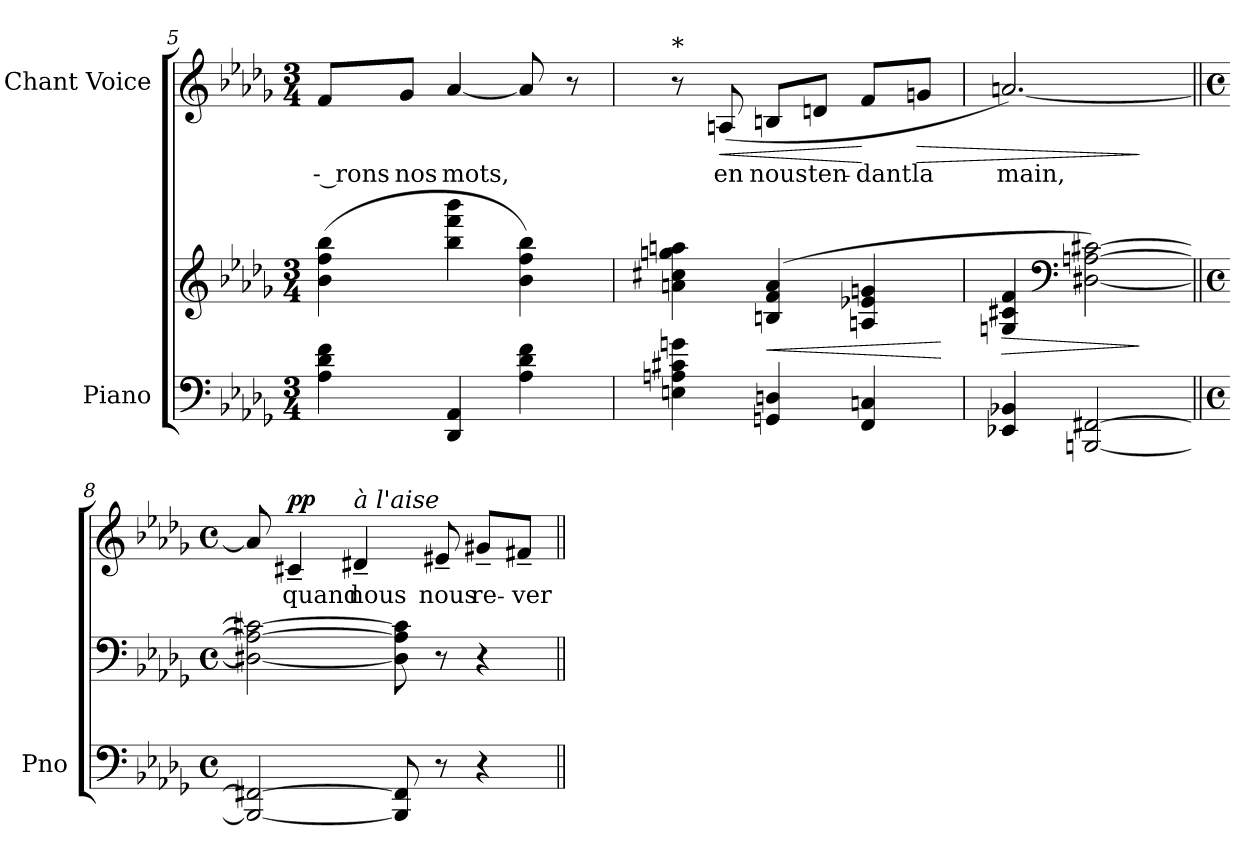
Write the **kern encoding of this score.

**kern	**kern	**dynam	**kern	**text	**dynam
*part2	*part2	*part2	*part1	*part1	*part1
*staff3	*staff2	*staff2/3	*staff1	*staff1	*staff1
*I"Piano	*	*	*I"Chant Voice	*	*
*I'Pno	*	*	*	*	*
*clefF4	*clefG2	*	*clefG2	*	*
*k[b-e-a-d-g-]	*k[b-e-a-d-g-]	*	*k[b-e-a-d-g-]	*	*
*M3/4	*M3/4	*	*M3/4	*	*
=5	=5	=5	=5	=5	=5
4A-\ 4d-\ 4f\	(4b-\ 4ff\ 4bb-\	.	8f/L	-- rons	.
.	.	.	8g-/J	nos	.
4DD-/ 4AA-/	4bb-\ 4fff\ 4bbb-\	.	[4a-/	mots,	.
4A-\ 4d-\ 4f\	4b-\ 4ff\ 4bb-\)	.	8a-/]	.	.
.	.	.	8r	.	.
=6	=6	=6	=6	=6	=6
!	!	!	!LO:TX:a:t=*	!	!
4En\ 4An\ 4c#X\ 4gn\	4an\ 4cc#X\ 4ggn\ 4aan\	.	8r	.	.
!	!	!	!	!	!LO:HP:b
.	.	.	(>8An/	en	<
!	!	!LO:HP:b	!	!	!
4GGn/ 4Dn/	(>4Bn/ 4f/ 4a/	<	8Bn/L	nous	.
.	.	.	8dn/J	ten-	.
4FF/ 4Cn/	4An/ 4e-X/ 4gn/	.	8f/L	-dant	[
!	!	!	!	!	!LO:HP:b
.	.	.	8gn/J	la	>
.	.	[	.	.	.
=7	=7	=7	=7	=7	=7
!	!	!LO:HP:b	!	!	!
4EE-X/ 4BB-X/	4Gn/ 4c#X/ 4f/	>	[2.an/)	main,	.
*	*clefF4	*	*	*	*
[2BBBn/ [2FF#X/	[2D#X\ [2An\ [2c#X\)	.	.	.	.
.	.	]	.	.	]
=8||	=8||	=8||	=8||	=8||	=8||
*M4/4	*M4/4	*	*M4/4	*	*
*met(c)	*met(c)	*	*met(c)	*	*
2BBBn/_ 2FF#X/_	2D#X\_ 2An\_ 2c#X\_	.	8an/]	.	.
!	!	!	!	!	!LO:DY:a
.	.	.	4c#X~>/	quand	pp
!	!	!	!LO:TX:i:t=à l'aise	!	!
.	.	.	4d#X~>/	nous	.
8BBB/] 8FF#/]	8D#\] 8A\] 8c#\]	.	.	.	.
8r	8r	.	8e#X~>/	nous	.
4r	4r	.	8g#X~>/L	re-	.
.	.	.	8f#X~>/J	-ver-	.
=||	=||	=||	=||	=||	=||
*-	*-	*-	*-	*-	*-
